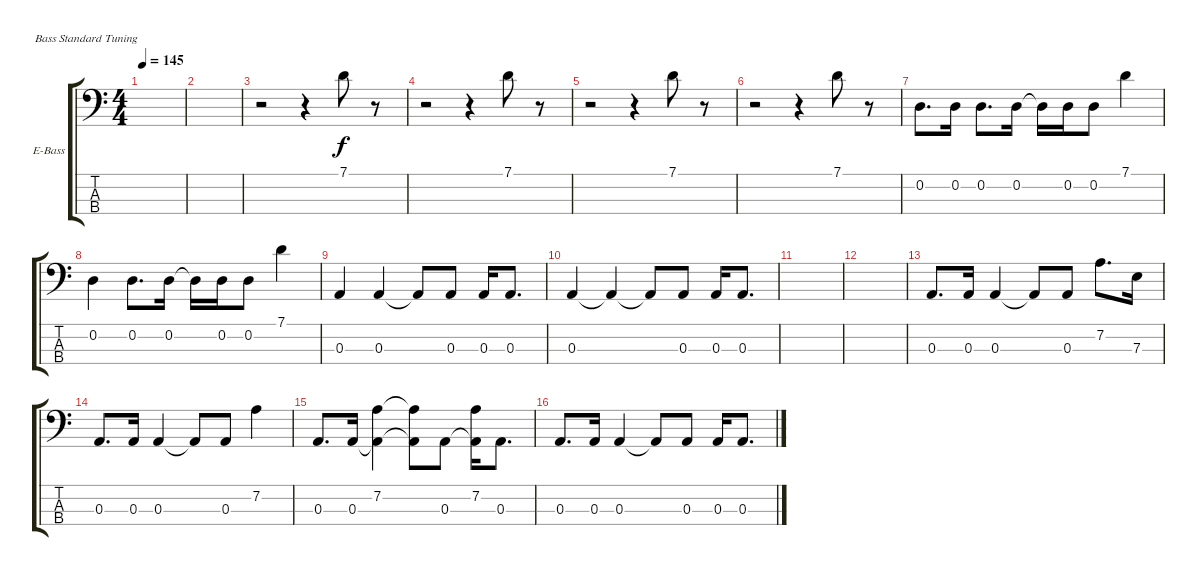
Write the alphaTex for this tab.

\bracketExtendMode groupsimilarinstruments
\firstSystemTrackNameOrientation horizontal
\otherSystemsTrackNameOrientation horizontal
\track ("Bass" "E-Bass") {instrument electricbassfinger}
\staff {score tabs}
\tuning (G2 D2 A1 E1)
\ts (4 4)
\tempo 145
\clef f4
\ks c
|
|
r.2 r.4 7.1.8 r.8 |
r.2 r.4 7.1.8 r.8 |
r.2 r.4 7.1.8 r.8 |
r.2 r.4 7.1.8 r.8 |
0.2.8{d} 0.2.16 0.2.8{d} 0.2.16 0.2{t}.16 0.2.16 0.2.8 7.1.4 |
0.2.4 0.2.8{d} 0.2.16 0.2{t}.16 0.2.16 0.2.8 7.1.4 |
0.3.4 0.3.4 0.3{t}.8 0.3.8 0.3.16 0.3.8{d} |
0.3.4 0.3{t}.4 0.3{t}.8 0.3.8 0.3.16 0.3.8{d} |
|
|
0.3.8{d} 0.3.16 0.3.4 0.3{t}.8 0.3.8 7.2.8{d} 7.3.16 |
0.3.8{d} 0.3.16 0.3.4 0.3{t}.8 0.3.8 7.2.4 |
0.3.8{d} 0.3.16 (7.2 0.3{t}).4 (7.2{t} 0.3{t}).8 0.3.8 (7.2 0.3{t}).16 0.3.8{d} |
0.3.8{d} 0.3.16 0.3.4 0.3{t}.8 0.3.8 0.3.16 0.3.8{d}
